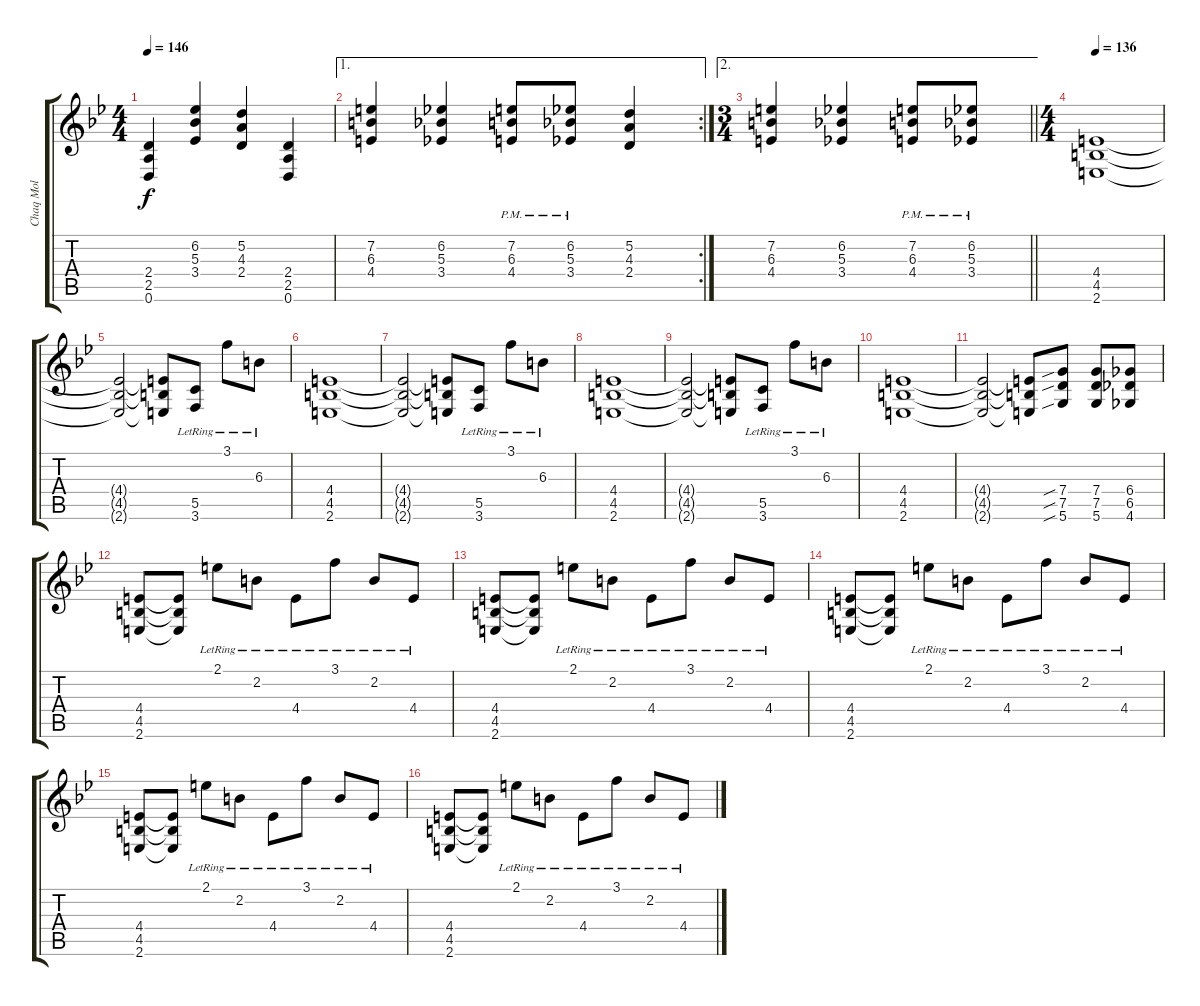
\track ("Chaq Mol" "Chaq Mol") {instrument distortionguitar}
\staff {score tabs}
\tuning (D4 A3 F3 C3 G2 D2) {hide}
\ts (4 4)
\tempo 146
\clef g2
\ks bb
(2.4 2.5 0.6).4{dy f} (6.2 5.3 3.4).4 (5.2 4.3 2.4).4 (2.4 2.5 0.6).4 |
\ae 1
\rc 2
(7.2 6.3 4.4).4 (6.2 5.3 3.4).4 (7.2{pm} 6.3{pm} 4.4{pm}).8 (6.2{pm} 5.3{pm} 3.4{pm}).8 (5.2 4.3 2.4).4 |
\ae 2
\ts (3 4)
\barLineRight lightlight
(7.2 6.3 4.4).4 (6.2 5.3 3.4).4 (7.2{pm} 6.3{pm} 4.4{pm}).8 (6.2{pm} 5.3{pm} 3.4{pm}).8 |
\ts (4 4)
\tempo 136
(4.4 4.5 2.6).1 |
(4.4{t} 4.5{t} 2.6{t}).2 (4.4{t} 4.5{t} 2.6{t}).8 (5.5{lr} 3.6{lr}).8 3.1{lr}.8 6.3{lr}.8 |
(4.4 4.5 2.6).1 |
(4.4{t} 4.5{t} 2.6{t}).2 (4.4{t} 4.5{t} 2.6{t}).8 (5.5{lr} 3.6{lr}).8 3.1{lr}.8 6.3{lr}.8 |
(4.4 4.5 2.6).1 |
(4.4{t} 4.5{t} 2.6{t}).2 (4.4{t} 4.5{t} 2.6{t}).8 (5.5{lr} 3.6{lr}).8 3.1{lr}.8 6.3{lr}.8 |
(4.4 4.5 2.6).1 |
(4.4{t} 4.5{t} 2.6{t}).2 (4.4{t} 4.5{t} 2.6{t}).8 (7.4{sib} 7.5{sib} 5.6{sib}).8 (7.4 7.5 5.6).8 (6.4 6.5 4.6).8 |
(4.4 4.5 2.6).8 (4.4{t} 4.5{t} 2.6{t}).8 2.1{lr}.8 2.2{lr}.8 4.4{lr}.8 3.1{lr}.8 2.2{lr}.8 4.4{lr}.8 |
(4.4 4.5 2.6).8 (4.4{t} 4.5{t} 2.6{t}).8 2.1{lr}.8 2.2{lr}.8 4.4{lr}.8 3.1{lr}.8 2.2{lr}.8 4.4{lr}.8 |
(4.4 4.5 2.6).8 (4.4{t} 4.5{t} 2.6{t}).8 2.1{lr}.8 2.2{lr}.8 4.4{lr}.8 3.1{lr}.8 2.2{lr}.8 4.4{lr}.8 |
(4.4 4.5 2.6).8 (4.4{t} 4.5{t} 2.6{t}).8 2.1{lr}.8 2.2{lr}.8 4.4{lr}.8 3.1{lr}.8 2.2{lr}.8 4.4{lr}.8 |
(4.4 4.5 2.6).8 (4.4{t} 4.5{t} 2.6{t}).8 2.1{lr}.8 2.2{lr}.8 4.4{lr}.8 3.1{lr}.8 2.2{lr}.8 4.4{lr}.8
